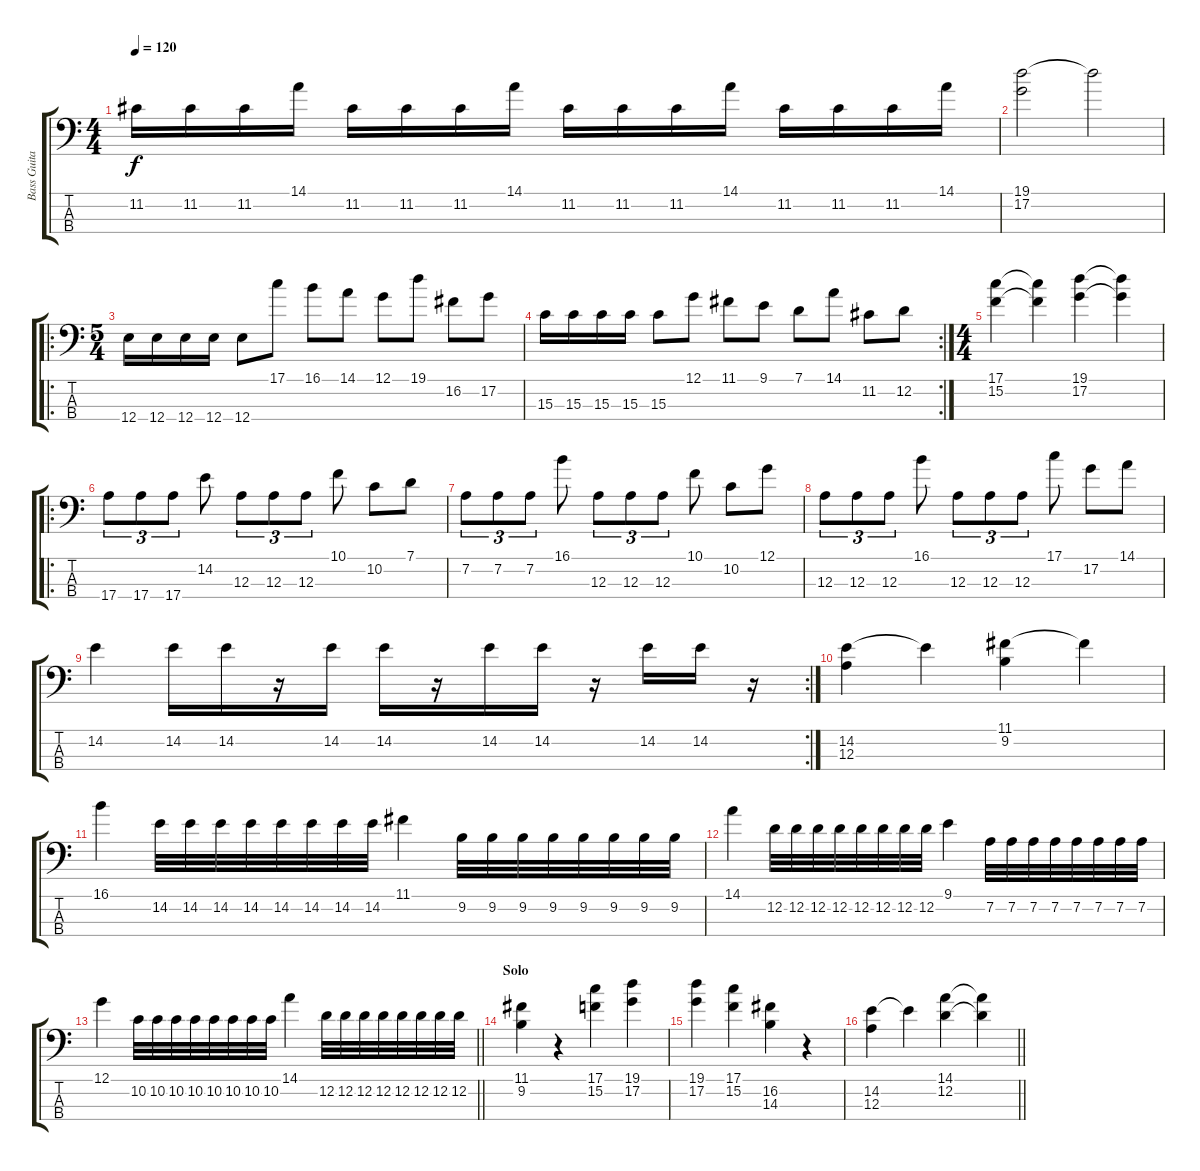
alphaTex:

\track ("Bass Guitar" "Bass Guita") {instrument electricbassfinger}
\staff {score tabs}
\tuning (G2 D2 A1 E1) {hide}
\ts (4 4)
\tempo 120
\clef f4
\ks c
11.2.16{dy f} 11.2.16 11.2.16 14.1.16 11.2.16 11.2.16 11.2.16 14.1.16 11.2.16 11.2.16 11.2.16 14.1.16 11.2.16 11.2.16 11.2.16 14.1.16 |
(19.1 17.2).2 19.1{t}.2 |
\ro
\ts (5 4)
12.4.16 12.4.16 12.4.16 12.4.16 12.4.8 17.1.8 16.1.8 14.1.8 12.1.8 19.1.8 16.2.8 17.2.8 |
\rc 2
15.3.16 15.3.16 15.3.16 15.3.16 15.3.8 12.1.8 11.1.8 9.1.8 7.1.8 14.1.8 11.2.8 12.2.8 |
\ts (4 4)
(17.1 15.2).4 (17.1{t} 15.2{t}).4 (19.1 17.2).4 (19.1{t} 17.2{t}).4 |
\ro
17.4.8{tu (3 2)} 17.4.8{tu (3 2)} 17.4.8{tu (3 2)} 14.2.8 12.3.8{tu (3 2)} 12.3.8{tu (3 2)} 12.3.8{tu (3 2)} 10.1.8 10.2.8 7.1.8 |
7.2.8{tu (3 2)} 7.2.8{tu (3 2)} 7.2.8{tu (3 2)} 16.1.8 12.3.8{tu (3 2)} 12.3.8{tu (3 2)} 12.3.8{tu (3 2)} 10.1.8 10.2.8 12.1.8 |
12.3.8{tu (3 2)} 12.3.8{tu (3 2)} 12.3.8{tu (3 2)} 16.1.8 12.3.8{tu (3 2)} 12.3.8{tu (3 2)} 12.3.8{tu (3 2)} 17.1.8 17.2.8 14.1.8 |
\rc 2
14.2.4 14.2.16 14.2.16 r.16 14.2.16 14.2.16 r.16 14.2.16 14.2.16 r.16 14.2.16 14.2.16 r.16 |
(14.2 12.3).4 14.2{t}.4 (11.1 9.2).4 11.1{t}.4 |
16.1.4 14.2.32 14.2.32 14.2.32 14.2.32 14.2.32 14.2.32 14.2.32 14.2.32 11.1.4 9.2.32 9.2.32 9.2.32 9.2.32 9.2.32 9.2.32 9.2.32 9.2.32 |
14.1.4 12.2.32 12.2.32 12.2.32 12.2.32 12.2.32 12.2.32 12.2.32 12.2.32 9.1.4 7.2.32 7.2.32 7.2.32 7.2.32 7.2.32 7.2.32 7.2.32 7.2.32 |
\barLineRight lightlight
12.1.4 10.2.32 10.2.32 10.2.32 10.2.32 10.2.32 10.2.32 10.2.32 10.2.32 14.1.4 12.2.32 12.2.32 12.2.32 12.2.32 12.2.32 12.2.32 12.2.32 12.2.32 |
\section ("" "Solo")
(11.1 9.2).4{volume 9 balance 8} r.4 (17.1 15.2).4 (19.1 17.2).4 |
(19.1 17.2).4 (17.1 15.2).4 (16.2 14.3).4 r.4 |
\barLineRight lightlight
(14.2 12.3).4 14.2{t}.4 (14.1 12.2).4 (14.1{t} 12.2{t}).4
